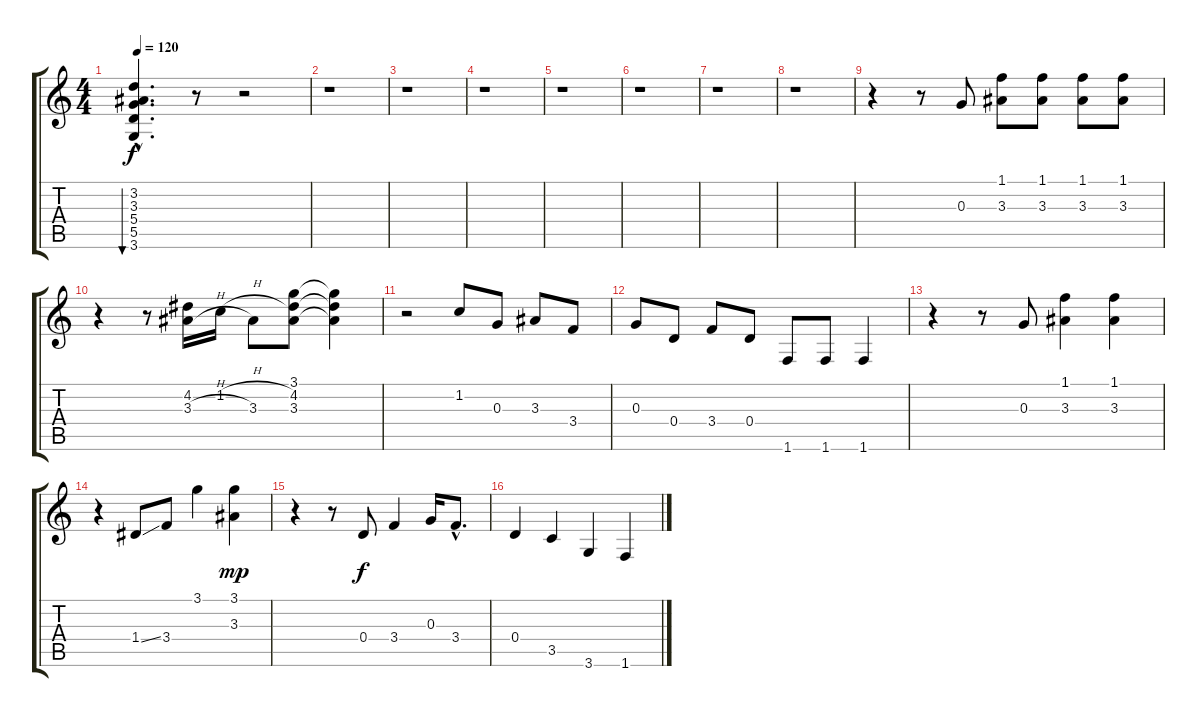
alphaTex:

\track "" {instrument acousticguitarsteel}
\staff {score tabs}
\tuning (E4 B3 G3 D3 A2 E2) {hide}
\ts (4 4)
\tempo 120
\clef g2
\ks c
(3.2{hac} 3.3{hac} 5.4{hac} 5.5{hac} 3.6{hac}).4{d bu 120 dy f} r.8 r.2 |
r.1 |
r.1 |
r.1 |
r.1 |
r.1 |
r.1 |
r.1 |
r.4 r.8 0.3.8 (1.1 3.3).8 (1.1 3.3).8 (1.1 3.3).8 (1.1 3.3).8 |
r.4 r.8 (4.2 3.3{h}).16 1.2{h}.16 3.3.8 (3.1 4.2 3.3).8 (3.1{t} 4.2{t} 3.3{t}).4 |
r.2 1.2.8 0.3.8 3.3.8 3.4.8 |
0.3.8 0.4.8 3.4.8 0.4.8 1.6.8 1.6.8 1.6.4 |
r.4 r.8 0.3.8 (1.1 3.3).4 (1.1 3.3).4 |
r.4 1.4{ss}.8 3.4.8 3.1.4 (3.1 3.3).4{dy mp} |
r.4 r.8 0.4.8{dy f} 3.4.4 0.3.16 3.4{hac}.8{d} |
0.4.4 3.5.4 3.6.4 1.6.4
